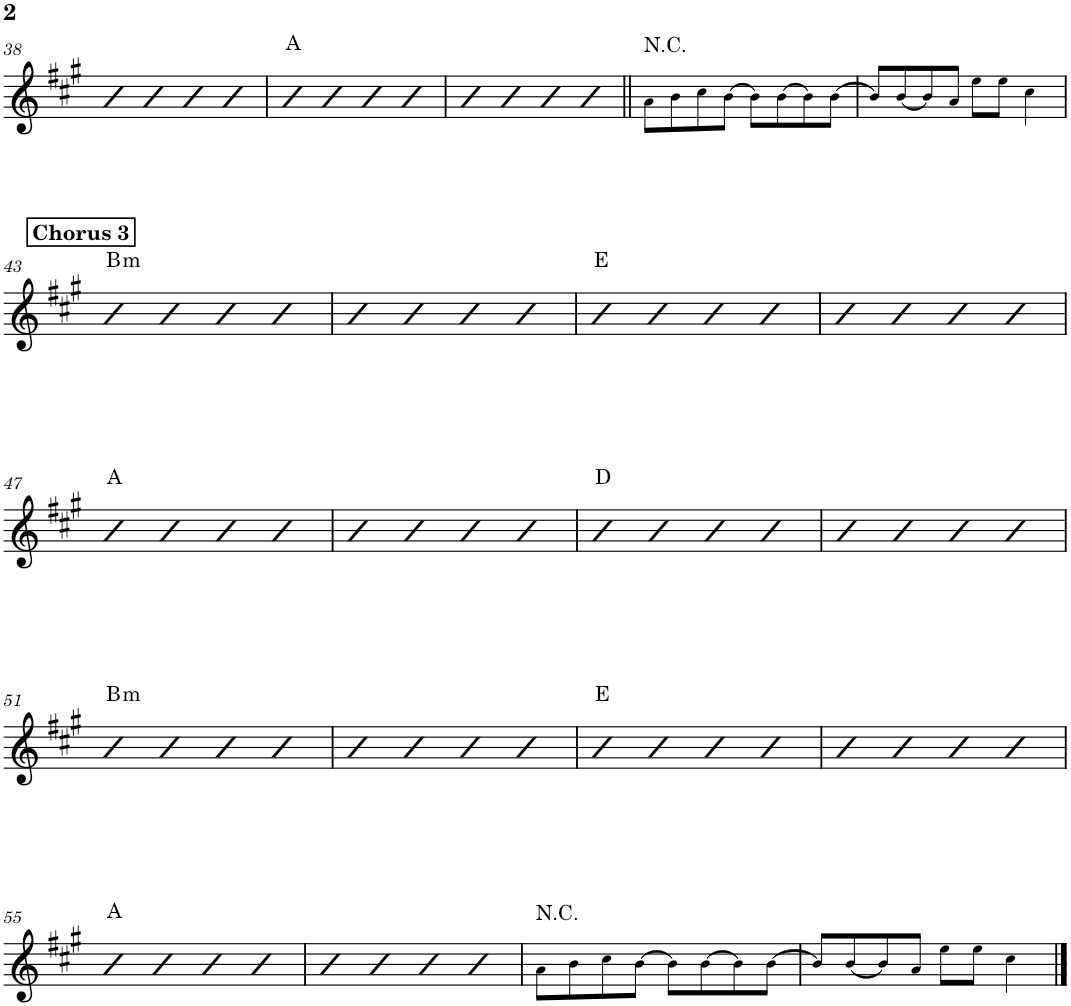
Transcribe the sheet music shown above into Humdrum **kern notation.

**kern	**harte
*part1	*part1
*staff1	*
*I"Piano	*
*I'Pno.	*
!!LO:PB:g=z
*clefG2	*
*k[f#c#g#]	*
*M4/4	*
=38	=38
4cc#	.
4cc#	.
4cc#	.
4cc#	.
=39	=39
4cc#	A:maj
4cc#	.
4cc#	.
4cc#	.
=40	=40
4cc#	.
4cc#	.
4cc#	.
4cc#	.
=41||	=41||
!	!LO:H:kt=N.C.
8a!\L	N
8b!\	.
8cc#!\	.
[8b!\J	.
8b!\L]	.
[8b!\	.
8b!\]	.
[8b!\J	.
=42	=42
8b!/L]	.
[8b!/	.
8b!/]	.
8a!/J	.
8ee!\L	.
8ee!\J	.
4cc#!\	.
!!LO:LB:g=z
!!LO:REH:place=s1:a:B:cj:t=Chorus 3
=43	=43
!	!LO:H:kt=m
4cc#	B:min
4cc#	.
4cc#	.
4cc#	.
=44	=44
4cc#	.
4cc#	.
4cc#	.
4cc#	.
=45	=45
4cc#	E:maj
4cc#	.
4cc#	.
4cc#	.
=46	=46
4cc#	.
4cc#	.
4cc#	.
4cc#	.
!!LO:LB:g=z
=47	=47
4cc#	A:maj
4cc#	.
4cc#	.
4cc#	.
=48	=48
4cc#	.
4cc#	.
4cc#	.
4cc#	.
=49	=49
4cc#	D:maj
4cc#	.
4cc#	.
4cc#	.
=50	=50
4cc#	.
4cc#	.
4cc#	.
4cc#	.
!!LO:LB:g=z
=51	=51
!	!LO:H:kt=m
4cc#	B:min
4cc#	.
4cc#	.
4cc#	.
=52	=52
4cc#	.
4cc#	.
4cc#	.
4cc#	.
=53	=53
4cc#	E:maj
4cc#	.
4cc#	.
4cc#	.
=54	=54
4cc#	.
4cc#	.
4cc#	.
4cc#	.
!!LO:LB:g=z
=55	=55
4cc#	A:maj
4cc#	.
4cc#	.
4cc#	.
=56	=56
4cc#	.
4cc#	.
4cc#	.
4cc#	.
=57	=57
!	!LO:H:kt=N.C.
8a!\L	N
8b!\	.
8cc#!\	.
[8b!\J	.
8b!\L]	.
[8b!\	.
8b!\]	.
[8b!\J	.
=58	=58
8b!/L]	.
[8b!/	.
8b!/]	.
8a!/J	.
8ee!\L	.
8ee!\J	.
4cc#!\	.
==	==
*-	*-
